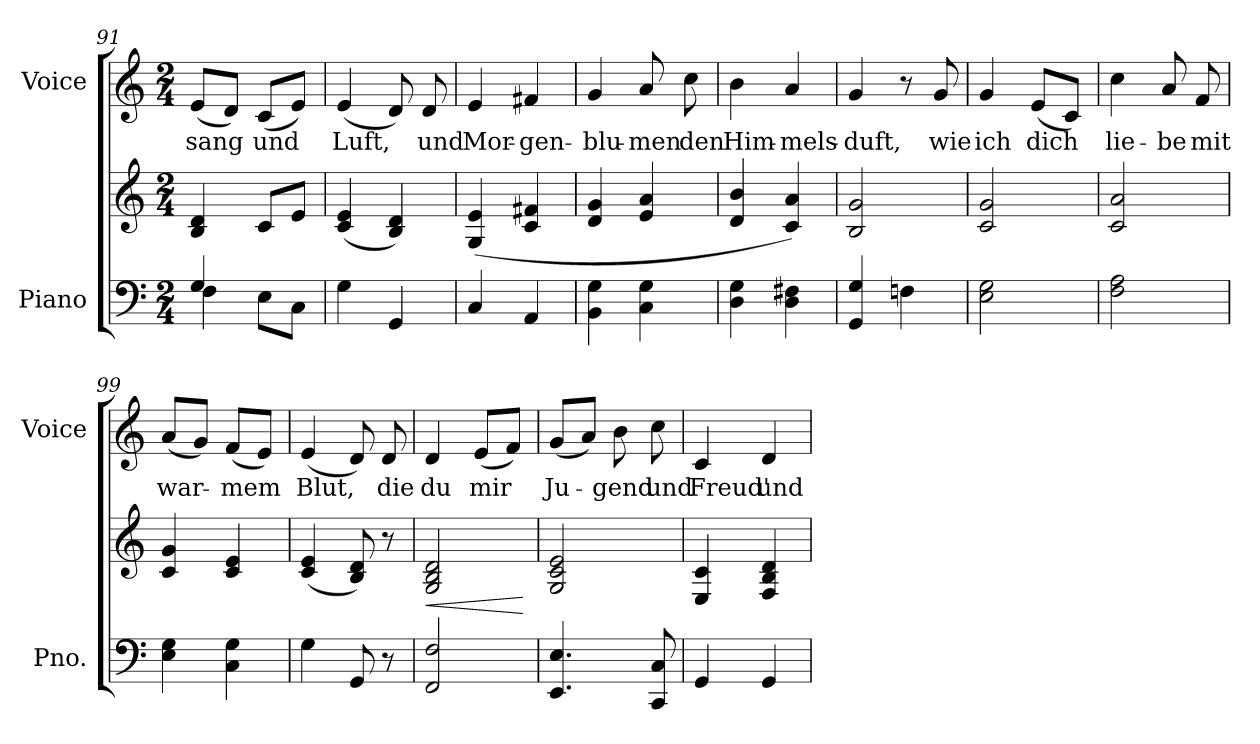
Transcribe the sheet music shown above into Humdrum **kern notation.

**kern	**kern	**dynam	**kern	**text
*part2	*part2	*part2	*part1	*part1
*staff3	*staff2	*staff2/3	*staff1	*staff1
*I"Piano	*	*	*I"Voice	*
*I'Pno.	*	*	*I'Voice	*
*clefF4	*clefG2	*	*clefG2	*
*k[]	*k[]	*	*k[]	*
*C:	*C:	*	*C:	*
*M2/4	*M2/4	*	*M2/4	*
=91	=91	=91	=91	=91
*^	*	*	*	*
!	!	!	!	!	!LO:LY:b:color=#000000
4Gi/	4Fi\	4Bi/ 4di	.	(8ei/L	-sang
.	.	.	.	8di/J)	.
!	!	!	!	!	!LO:LY:b:color=#000000
4ryy	8Ei\L	8ci/L	.	(8ci/L	und
.	8Ci\J	8ei/J	.	8ei/J)	.
*v	*v	*	*	*	*
=92	=92	=92	=92	=92
*^	*	*	*	*
!	!	!	!	!	!LO:LY:b:color=#000000
*v	*v	*	*	*	*
4Gi\	(4ci/ 4ei	.	(4ei/	Luft,
4GGi/	4Bi/ 4di)	.	8di/)	.
!	!	!	!	!LO:LY:b:color=#000000
.	.	.	8di/	und
=93	=93	=93	=93	=93
!	!	!	!	!LO:LY:b:color=#000000
4Ci/	(4Gi/ 4ei	.	4ei/	Mor-
!	!	!	!	!LO:LY:b:color=#000000
4AAi/	4ci/ 4f#Xi	.	4f#Xi/	-gen-
=94	=94	=94	=94	=94
!	!	!	!	!LO:LY:b:color=#000000
4BBi\ 4Gi	4di/ 4gi	.	4gi/	-blu-
!	!	!	!	!LO:LY:b:color=#000000
4Ci\ 4Gi	4ei/ 4ai	.	8ai/	-men
!	!	!	!	!LO:LY:b:color=#000000
.	.	.	8cci\	den
=95	=95	=95	=95	=95
!	!	!	!	!LO:LY:b:color=#000000
4Di\ 4Gi	4di/ 4bi	.	4bi\	Him-
!	!	!	!	!LO:LY:b:color=#000000
4Di\ 4F#Xi	4ci/ 4ai)	.	4ai/	-mels-
=96	=96	=96	=96	=96
!	!	!	!	!LO:LY:b:color=#000000
4GGi/ 4Gi	2Bi/ 2gi	.	4gi/	-duft,
4Fni\	.	.	8r	.
!	!	!	!	!LO:LY:b:color=#000000
.	.	.	8gi/	wie
!!LO:LB:g=z
=97	=97	=97	=97	=97
!	!	!	!	!LO:LY:b:color=#000000
2Ei\ 2Gi	2ci/ 2gi	.	4gi/	ich
!	!	!	!	!LO:LY:b:color=#000000
.	.	.	(8ei/L	dich
.	.	.	8ci/J)	.
=98	=98	=98	=98	=98
!	!	!	!	!LO:LY:b:color=#000000
2Fi\ 2Ai	2ci/ 2ai	.	4cci\	lie-
!	!	!	!	!LO:LY:b:color=#000000
.	.	.	8ai/	-be
!	!	!	!	!LO:LY:b:color=#000000
.	.	.	8fi/	mit
=99	=99	=99	=99	=99
!	!	!	!	!LO:LY:b:color=#000000
4Ei\ 4Gi	4ci/ 4gi	.	(8ai/L	war-
.	.	.	8gi/J)	.
!	!	!	!	!LO:LY:b:color=#000000
4Ci\ 4Gi	4ci/ 4ei	.	(8fi/L	-mem
.	.	.	8ei/J)	.
=100	=100	=100	=100	=100
!	!	!	!	!LO:LY:b:color=#000000
4Gi\	(4ci/ 4ei	.	(4ei/	Blut,
8GGi/	8Bi/ 8di)	.	8di/)	.
!	!	!	!	!LO:LY:b:color=#000000
8r	8r	.	8di/	die
=101	=101	=101	=101	=101
!	!	!LO:HP:b	!	!
!	!	!	!	!LO:LY:b:color=#000000
2FFi/ 2Fi	2Gi/ 2Bi 2di	<	4di/	du
!	!	!	!	!LO:LY:b:color=#000000
.	.	.	(8ei/L	mir
.	.	.	8fi/J)	.
.	.	[	.	.
=102	=102	=102	=102	=102
!	!	!	!	!LO:LY:b:color=#000000
4.EEi/ 4.Ei	2Gi/ 2ci 2ei	.	(8gi/L	Ju-
.	.	.	8ai/J)	.
!	!	!	!	!LO:LY:b:color=#000000
.	.	.	8bi\	-gend
!	!	!	!	!LO:LY:b:color=#000000
8CCi/ 8Ci	.	.	8cci\	und
=103	=103	=103	=103	=103
!	!	!	!	!LO:LY:b:color=#000000
4GGi/	4Ei/ 4ci	.	4ci/	Freud'
!	!	!	!	!LO:LY:b:color=#000000
4GGi/	4Fi/ 4Bi 4di	.	4di/	und
=	=	=	=	=
*-	*-	*-	*-	*-
